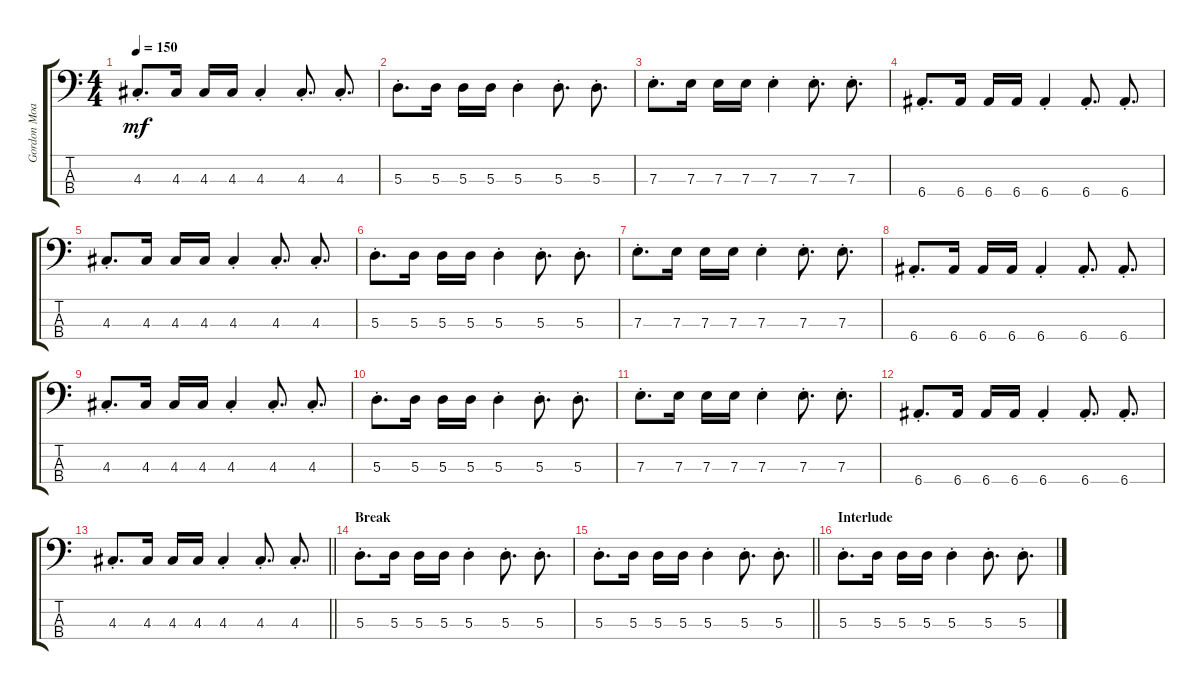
\track ("Gordon Moakes" "Gordon Moa") {instrument electricbassfinger}
\staff {score tabs}
\tuning (G2 D2 A1 E1) {hide}
\ts (4 4)
\tempo 150
\clef f4
\ks c
4.3{st}.8{d dy mf} 4.3.16 4.3.16 4.3.16 4.3{st}.4 4.3{st}.8{d} 4.3{st}.8{d} |
5.3{st}.8{d} 5.3.16 5.3.16 5.3.16 5.3{st}.4 5.3{st}.8{d} 5.3{st}.8{d} |
7.3{st}.8{d} 7.3.16 7.3.16 7.3.16 7.3{st}.4 7.3{st}.8{d} 7.3{st}.8{d} |
6.4{st}.8{d} 6.4.16 6.4.16 6.4.16 6.4{st}.4 6.4{st}.8{d} 6.4{st}.8{d} |
4.3{st}.8{d} 4.3.16 4.3.16 4.3.16 4.3{st}.4 4.3{st}.8{d} 4.3{st}.8{d} |
5.3{st}.8{d} 5.3.16 5.3.16 5.3.16 5.3{st}.4 5.3{st}.8{d} 5.3{st}.8{d} |
7.3{st}.8{d} 7.3.16 7.3.16 7.3.16 7.3{st}.4 7.3{st}.8{d} 7.3{st}.8{d} |
6.4{st}.8{d} 6.4.16 6.4.16 6.4.16 6.4{st}.4 6.4{st}.8{d} 6.4{st}.8{d} |
4.3{st}.8{d} 4.3.16 4.3.16 4.3.16 4.3{st}.4 4.3{st}.8{d} 4.3{st}.8{d} |
5.3{st}.8{d} 5.3.16 5.3.16 5.3.16 5.3{st}.4 5.3{st}.8{d} 5.3{st}.8{d} |
7.3{st}.8{d} 7.3.16 7.3.16 7.3.16 7.3{st}.4 7.3{st}.8{d} 7.3{st}.8{d} |
6.4{st}.8{d} 6.4.16 6.4.16 6.4.16 6.4{st}.4 6.4{st}.8{d} 6.4{st}.8{d} |
\barLineRight lightlight
4.3{st}.8{d} 4.3.16 4.3.16 4.3.16 4.3{st}.4 4.3{st}.8{d} 4.3{st}.8{d} |
\section ("" "Break")
5.3{st}.8{d} 5.3.16 5.3.16 5.3.16 5.3{st}.4 5.3{st}.8{d} 5.3{st}.8{d} |
\barLineRight lightlight
5.3{st}.8{d} 5.3.16 5.3.16 5.3.16 5.3{st}.4 5.3{st}.8{d} 5.3{st}.8{d} |
\section ("" "Interlude")
5.3{st}.8{d volume 10} 5.3.16 5.3.16 5.3.16 5.3{st}.4 5.3{st}.8{d} 5.3{st}.8{d}
